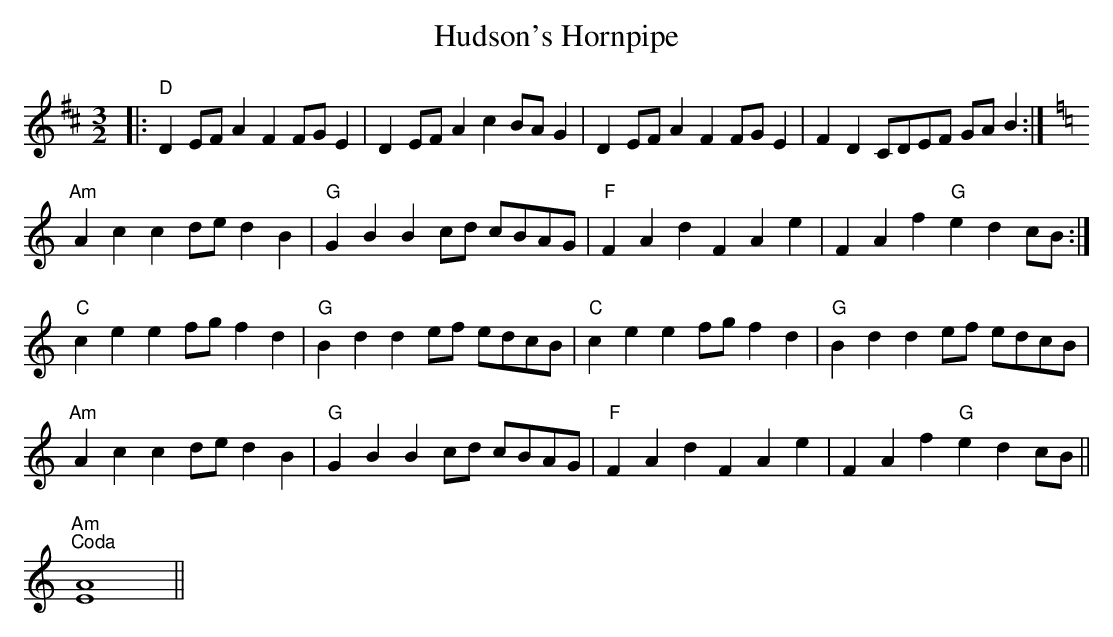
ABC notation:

X:1
T: Hudson's Hornpipe
M: 3/2
L: 1/8
K: Dmaj
|:"D" D2 EF A2 F2 FG E2|D2 EF A2 c2 BA G2|D2 EF A2 F2 FG E2|F2 D2 CDEF GA B2:|
[K:C]"Am" A2 c2 c2 de d2 B2|"G" G2 B2 B2 cd cBAG|"F" F2 A2 d2 F2 A2 e2|F2 A2 f2"G" e2 d2 cB:|
"C" c2 e2 e2 fg f2 d2|"G" B2 d2 d2 ef edcB|"C" c2 e2 e2 fg f2 d2|"G" B2 d2 d2 ef edcB|
"Am" A2 c2 c2 de d2 B2|"G" G2 B2 B2 cd cBAG|"F" F2 A2 d2 F2 A2 e2|F2 A2 f2"G" e2 d2 cB||
"Am""^Coda" [E2A2]4||
